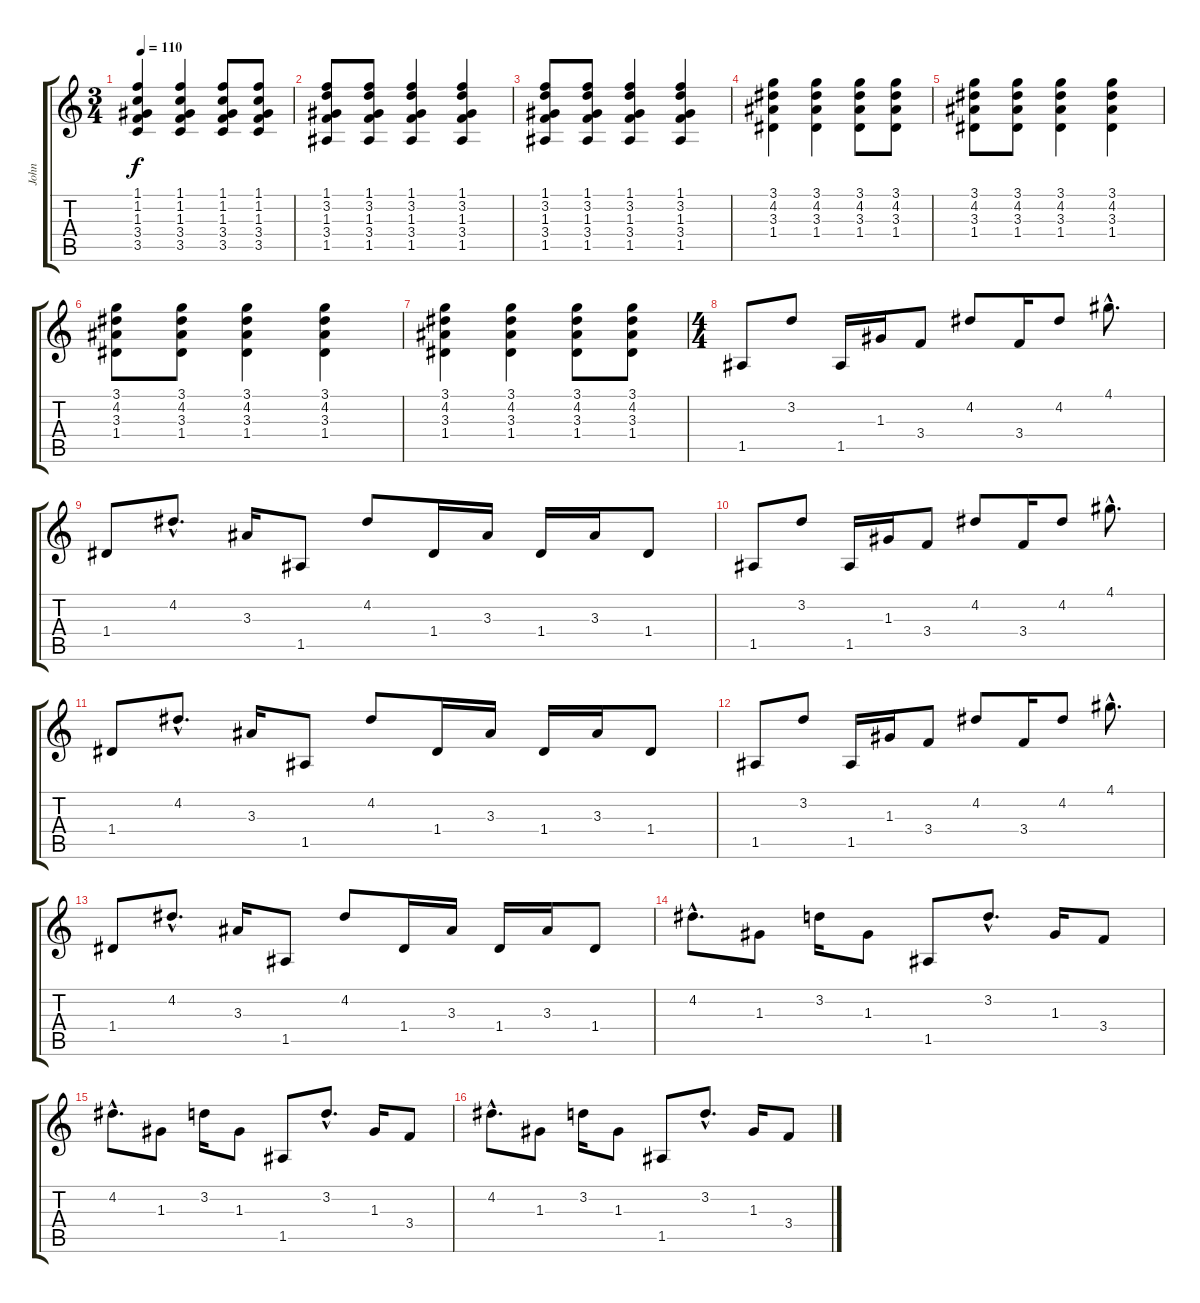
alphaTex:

\track ("John" "John") {instrument overdrivenguitar}
\staff {score tabs}
\tuning (E4 B3 G3 D3 A2 E2) {hide}
\ts (3 4)
\tempo 110
\clef g2
\ks c
(1.1 1.2 1.3 3.4 3.5).4{dy f} (1.1 1.2 1.3 3.4 3.5).4 (1.1 1.2 1.3 3.4 3.5).8 (1.1 1.2 1.3 3.4 3.5).8 |
(1.1 3.2 1.3 3.4 1.5).8 (1.1 3.2 1.3 3.4 1.5).8 (1.1 3.2 1.3 3.4 1.5).4 (1.1 3.2 1.3 3.4 1.5).4 |
(1.1 3.2 1.3 3.4 1.5).8 (1.1 3.2 1.3 3.4 1.5).8 (1.1 3.2 1.3 3.4 1.5).4 (1.1 3.2 1.3 3.4 1.5).4 |
(3.1 4.2 3.3 1.4).4 (3.1 4.2 3.3 1.4).4 (3.1 4.2 3.3 1.4).8 (3.1 4.2 3.3 1.4).8 |
(3.1 4.2 3.3 1.4).8 (3.1 4.2 3.3 1.4).8 (3.1 4.2 3.3 1.4).4 (3.1 4.2 3.3 1.4).4 |
(3.1 4.2 3.3 1.4).8 (3.1 4.2 3.3 1.4).8 (3.1 4.2 3.3 1.4).4 (3.1 4.2 3.3 1.4).4 |
(3.1 4.2 3.3 1.4).4 (3.1 4.2 3.3 1.4).4 (3.1 4.2 3.3 1.4).8 (3.1 4.2 3.3 1.4).8 |
\ts (4 4)
1.5.8 3.2.8 1.5.16 1.3.16 3.4.8 4.2.8 3.4.16 4.2.8 4.1{hac}.8{d} |
1.4.8 4.2{hac}.8{d} 3.3.16 1.5.8 4.2.8 1.4.16 3.3.16 1.4.16 3.3.16 1.4.8 |
1.5.8 3.2.8 1.5.16 1.3.16 3.4.8 4.2.8 3.4.16 4.2.8 4.1{hac}.8{d} |
1.4.8 4.2{hac}.8{d} 3.3.16 1.5.8 4.2.8 1.4.16 3.3.16 1.4.16 3.3.16 1.4.8 |
1.5.8 3.2.8 1.5.16 1.3.16 3.4.8 4.2.8 3.4.16 4.2.8 4.1{hac}.8{d} |
1.4.8 4.2{hac}.8{d} 3.3.16 1.5.8 4.2.8 1.4.16 3.3.16 1.4.16 3.3.16 1.4.8 |
4.2{hac}.8{d} 1.3.8 3.2.16 1.3.8 1.5.8 3.2{hac}.8{d} 1.3.16 3.4.8 |
4.2{hac}.8{d} 1.3.8 3.2.16 1.3.8 1.5.8 3.2{hac}.8{d} 1.3.16 3.4.8 |
4.2{hac}.8{d} 1.3.8 3.2.16 1.3.8 1.5.8 3.2{hac}.8{d} 1.3.16 3.4.8
